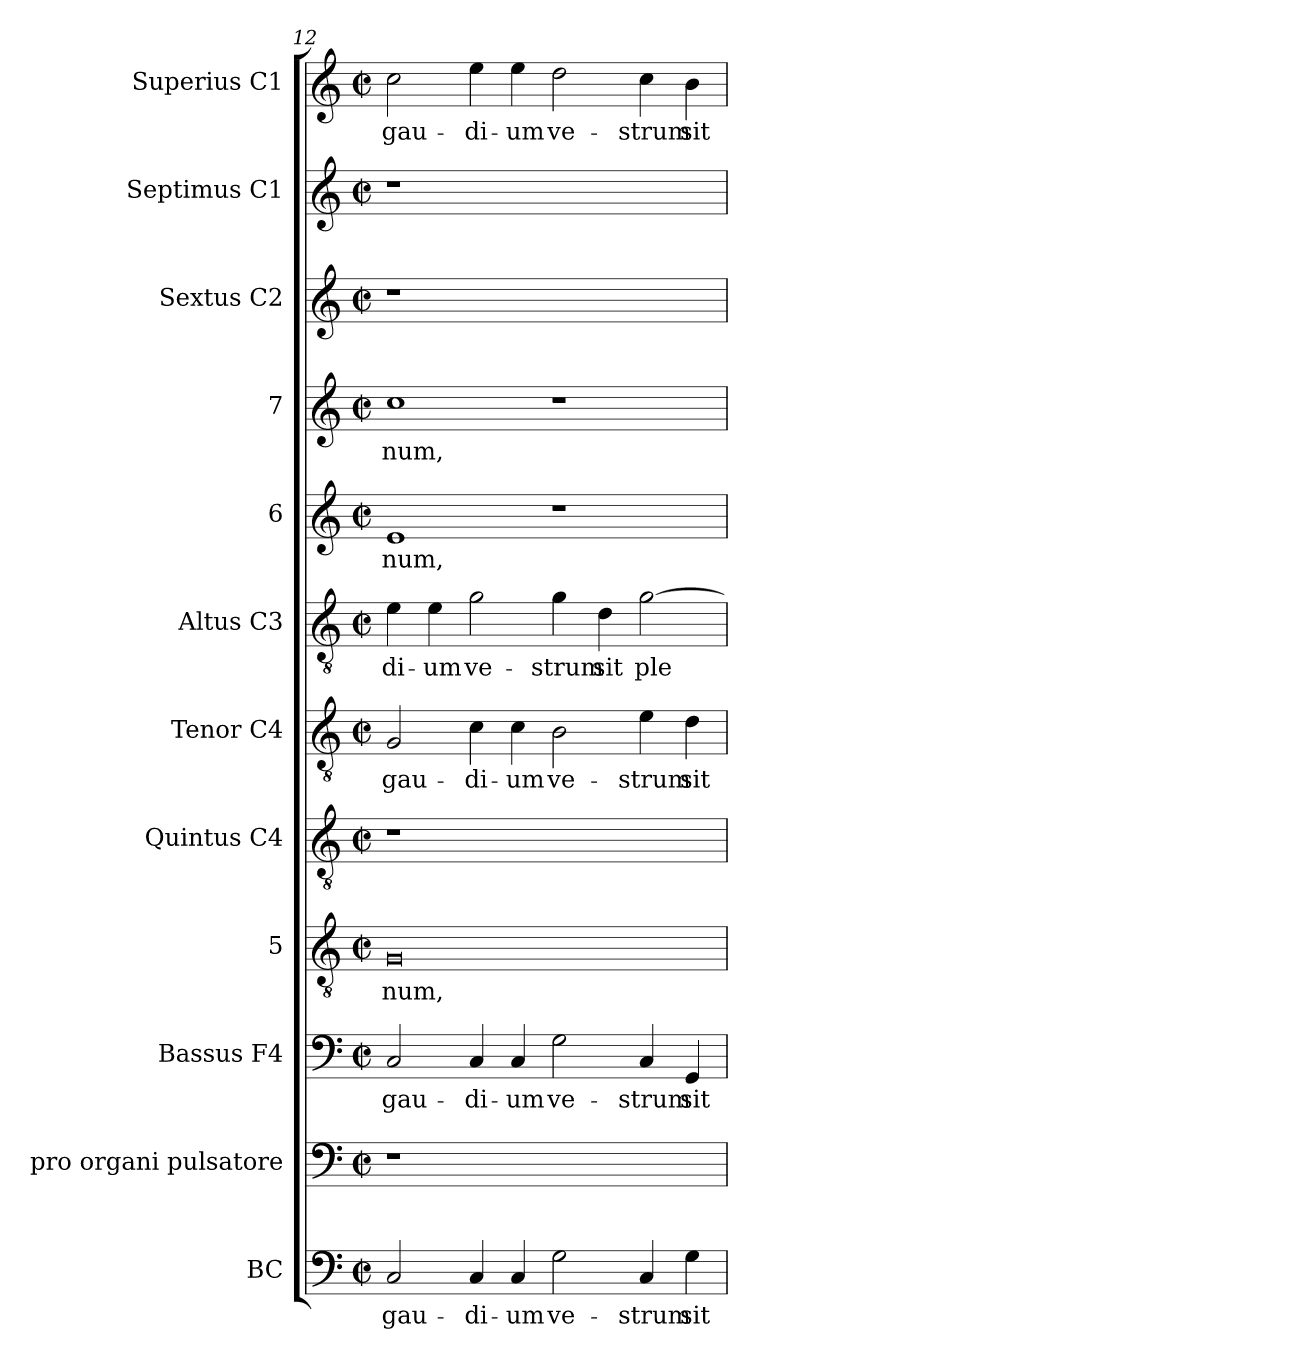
**kern	**text	**kern	**kern	**text	**kern	**text	**kern	**kern	**text	**kern	**text	**kern	**text	**kern	**text	**kern	**kern	**kern	**text
*part12	*part12	*part11	*part10	*part10	*part9	*part9	*part8	*part7	*part7	*part6	*part6	*part5	*part5	*part4	*part4	*part3	*part2	*part1	*part1
*staff12	*staff12	*staff11	*staff10	*staff10	*staff9	*staff9	*staff8	*staff7	*staff7	*staff6	*staff6	*staff5	*staff5	*staff4	*staff4	*staff3	*staff2	*staff1	*staff1
*I"BC	*	*I"pro organi  pulsatore	*I"Bassus  F4	*	*I"5	*	*I"Quintus  C4	*I"Tenor  C4	*	*I"Altus  C3	*	*I"6	*	*I"7	*	*I"Sextus  C2	*I"Septimus  C1	*I"Superius  C1	*
*I'BC	*	*	*I'B	*	*	*	*	*I'T	*	*I'A	*	*	*	*	*	*	*	*I'S	*
*clefF4	*	*clefF4	*clefF4	*	*clefGv2	*	*clefGv2	*clefGv2	*	*clefGv2	*	*clefG2	*	*clefG2	*	*clefG2	*clefG2	*clefG2	*
*k[]	*	*k[]	*k[]	*	*k[]	*	*k[]	*k[]	*	*k[]	*	*k[]	*	*k[]	*	*k[]	*k[]	*k[]	*
*C:	*	*C:	*C:	*	*C:	*	*C:	*C:	*	*C:	*	*C:	*	*C:	*	*C:	*C:	*C:	*
*M2/2	*	*M2/2	*M2/2	*	*M2/2	*	*M2/2	*M2/2	*	*M2/2	*	*M2/2	*	*M2/2	*	*M2/2	*M2/2	*M2/2	*
*met(c|)	*	*met(c|)	*met(c|)	*	*met(c|)	*	*met(c|)	*met(c|)	*	*met(c|)	*	*met(c|)	*	*met(c|)	*	*met(c|)	*met(c|)	*met(c|)	*
=12	=12	=12	=12	=12	=12	=12	=12	=12	=12	=12	=12	=12	=12	=12	=12	=12	=12	=12	=12
!	!LO:LY:a:cj	!	!	!LO:LY:b:cj	!	!LO:LY:b:cj	!	!	!LO:LY:b:cj	!	!LO:LY:b:cj	!	!LO:LY:b:cj	!	!LO:LY:b:cj	!	!	!	!LO:LY:b:cj
2C/	gau-	1r	2C/	gau-	0G	-num,	1r	2G/	gau-	4e\	-di-	1e	-num,	1cc	-num,	1r	1r	2cc\	gau-
!	!	!	!	!	!	!	!	!	!	!	!LO:LY:b:cj	!	!	!	!	!	!	!	!
.	.	.	.	.	.	.	.	.	.	4e\	-um	.	.	.	.	.	.	.	.
!	!LO:LY:a:cj	!	!	!LO:LY:b:cj	!	!	!	!	!LO:LY:b:cj	!	!LO:LY:b:cj	!	!	!	!	!	!	!	!LO:LY:b:cj
4C/	-di-	.	4C/	-di-	.	.	.	4c\	-di-	2g\	ve-	.	.	.	.	.	.	4ee\	-di-
!	!LO:LY:a:cj	!	!	!LO:LY:b:cj	!	!	!	!	!LO:LY:b:cj	!	!	!	!	!	!	!	!	!	!LO:LY:b:cj
4C/	-um	.	4C/	-um	.	.	.	4c\	-um	.	.	.	.	.	.	.	.	4ee\	-um
!	!LO:LY:a:cj	!	!	!LO:LY:b:cj	!	!	!	!	!LO:LY:b:cj	!	!LO:LY:b:cj	!	!	!	!	!	!	!	!LO:LY:b:cj
2G\	ve-	1ryy	2G\	ve-	.	.	1ryy	2B\	ve-	4g\	-strum	1r	.	1r	.	1ryy	1ryy	2dd\	ve-
!	!	!	!	!	!	!	!	!	!	!	!LO:LY:b:cj	!	!	!	!	!	!	!	!
.	.	.	.	.	.	.	.	.	.	4d\	sit	.	.	.	.	.	.	.	.
!	!LO:LY:a:cj	!	!	!LO:LY:b:cj	!	!	!	!	!LO:LY:b:cj	!	!LO:LY:b:cj	!	!	!	!	!	!	!	!LO:LY:b:cj
4C/	-strum	.	4C/	-strum	.	.	.	4e\	-strum	[<2g\	ple-	.	.	.	.	.	.	4cc\	-strum
!	!LO:LY:a:cj	!	!	!LO:LY:b:cj	!	!	!	!	!LO:LY:b:cj	!	!	!	!	!	!	!	!	!	!LO:LY:b:cj
4G\	sit	.	4GG/	sit	.	.	.	4d\	sit	.	.	.	.	.	.	.	.	4b\	sit
=	=	=	=	=	=	=	=	=	=	=	=	=	=	=	=	=	=	=	=
*-	*-	*-	*-	*-	*-	*-	*-	*-	*-	*-	*-	*-	*-	*-	*-	*-	*-	*-	*-
